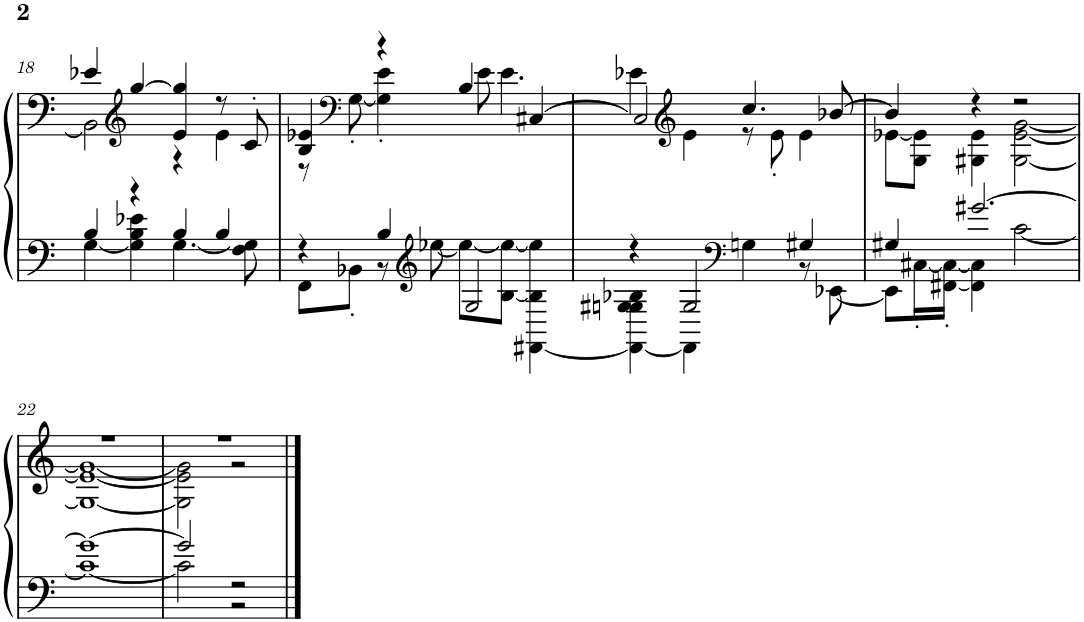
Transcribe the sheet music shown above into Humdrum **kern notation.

**kern	**kern
*part1	*part1
*staff2	*staff1
*I"Piano	*
*I'Pno.	*
!!LO:PB:g=z
*clefF4	*clefF4
*k[]	*k[]
*M4/4	*M4/4
=18	=18
*^	*^
4B/	[4G\	4e-X/	2BB-\]
*	*	*clefG2	*
4r	4G\] 4B\ 4e-X\	[4gg/	.
4B/	[4.G\	4e-/ 4gg/]	4r
4B/	.	8r	4e-\
.	8F\ 8G\]	8c'/	.
=19	=19	=19	=19
4r	8FF\L	4B/ 4e-X/	8r
*	*	*clefF4	*
.	8BB-X'\J	.	[8G'\
4B/	8r	4r	4G\]' 4e-\'
*clefG2	*	*	*
.	[8ee-X\	.	.
2G/	8ee-\L_	4B/	8e-\
.	[8B\ 8ee-\_J	.	4.e-\
.	[4FF#X\ 4B\] 4ee-\]	[4C#X/	.
=20	=20	=20	=20
4r	4FF#\_ 4Gn\ 4G#X\ 4B-X\	2C#/]	4e-X\
*	*	*clefG2	*
2G#/	4FF#\]	.	4e-\
*clefF4	*	*	*
.	4Gn\	4.cc/	8r
.	.	.	8e-'\
4G#X/	8r	.	4e-\
.	[8EE-X\	[8b-X/	.
=21	=21	=21	=21
4G#X/	8EE-\L]	4b-/]	[8e-X\L
.	[16C#X'\L	.	8G\ 8e-\]J
.	[16FF#X\' 16C#\_'JJ	.	.
[2.g#X/	4FF#\] 4C#\]	4r	4G#X\ 4e-\
.	[2c\	2r	[2G#\ [2e-\ [2g\
!!LO:LB:g=z	!!
=22	=22	=22	=22
1g#_	1c_	1r	1G#_ 1e-_ 1g_
=23	=23	=23	=23
2g#/]	2c\]	1r	2G#\] 2e-\] 2g\]
2r	2r	.	2r
*v	*v	*	*
*	*v	*v
==	==
*-	*-
